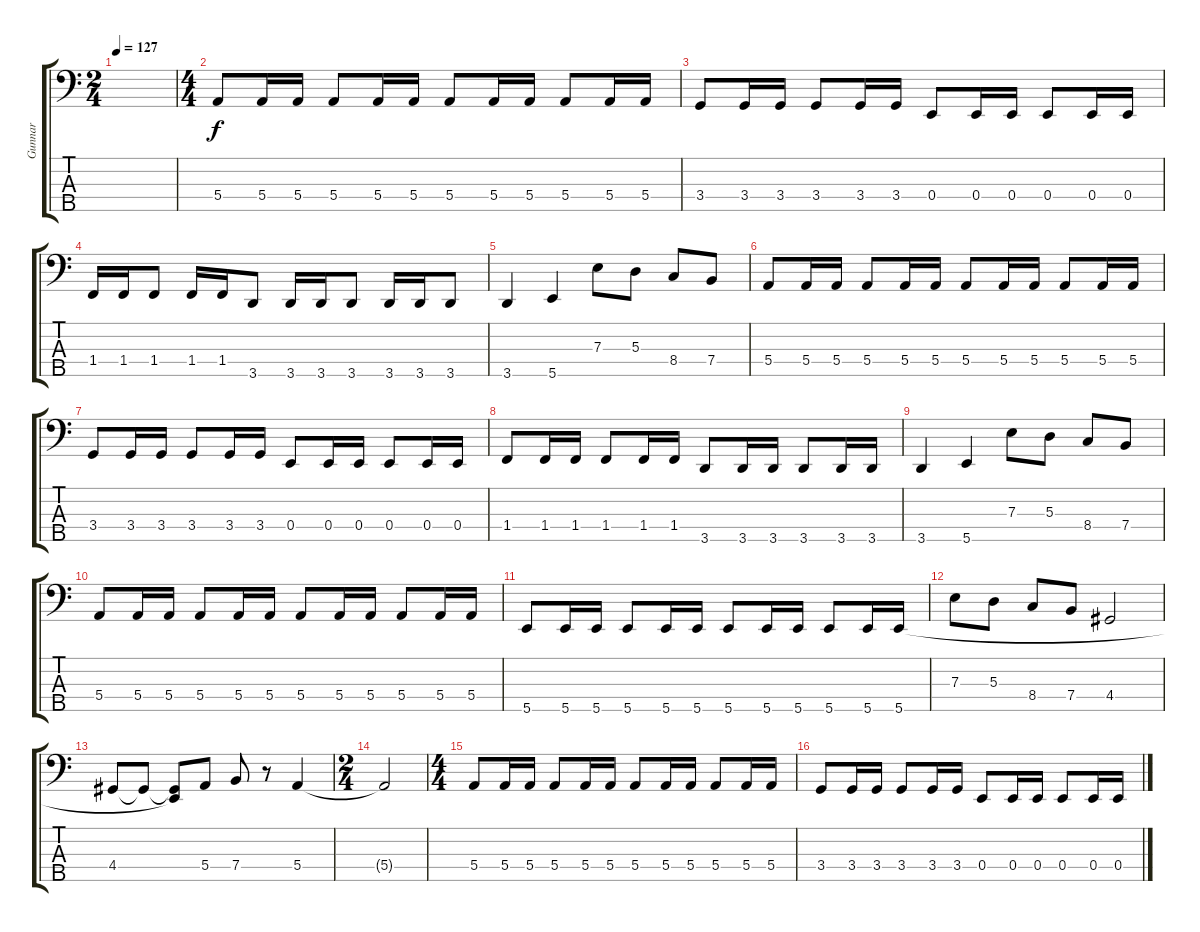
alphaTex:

\track ("Gunnar" "Gunnar") {instrument electricbassfinger}
\staff {score tabs}
\tuning (G2 D2 A1 E1 B0) {hide}
\ts (2 4)
\tempo 127
\clef f4
\ks c
|
\ts (4 4)
5.4.8 5.4.16 5.4.16 5.4.8 5.4.16 5.4.16 5.4.8 5.4.16 5.4.16 5.4.8 5.4.16 5.4.16 |
3.4.8 3.4.16 3.4.16 3.4.8 3.4.16 3.4.16 0.4.8 0.4.16 0.4.16 0.4.8 0.4.16 0.4.16 |
1.4.16 1.4.16 1.4.8 1.4.16 1.4.16 3.5.8 3.5.16 3.5.16 3.5.8 3.5.16 3.5.16 3.5.8 |
3.5.4 5.5.4 7.3.8 5.3.8 8.4.8 7.4.8 |
5.4.8 5.4.16 5.4.16 5.4.8 5.4.16 5.4.16 5.4.8 5.4.16 5.4.16 5.4.8 5.4.16 5.4.16 |
3.4.8 3.4.16 3.4.16 3.4.8 3.4.16 3.4.16 0.4.8 0.4.16 0.4.16 0.4.8 0.4.16 0.4.16 |
1.4.8 1.4.16 1.4.16 1.4.8 1.4.16 1.4.16 3.5.8 3.5.16 3.5.16 3.5.8 3.5.16 3.5.16 |
3.5.4 5.5.4 7.3.8 5.3.8 8.4.8 7.4.8 |
5.4.8 5.4.16 5.4.16 5.4.8 5.4.16 5.4.16 5.4.8 5.4.16 5.4.16 5.4.8 5.4.16 5.4.16 |
5.5.8 5.5.16 5.5.16 5.5.8 5.5.16 5.5.16 5.5.8 5.5.16 5.5.16 5.5.8 5.5.16 5.5.16 |
7.3.8 5.3.8 8.4.8 7.4.8 4.4.2 |
4.4.8 4.4{t}.8 (4.4{t} 5.5{t}).8 5.4.8 7.4.8 r.8 5.4.4 |
\ts (2 4)
5.4{t}.2 |
\ts (4 4)
5.4.8 5.4.16 5.4.16 5.4.8 5.4.16 5.4.16 5.4.8 5.4.16 5.4.16 5.4.8 5.4.16 5.4.16 |
3.4.8 3.4.16 3.4.16 3.4.8 3.4.16 3.4.16 0.4.8 0.4.16 0.4.16 0.4.8 0.4.16 0.4.16
